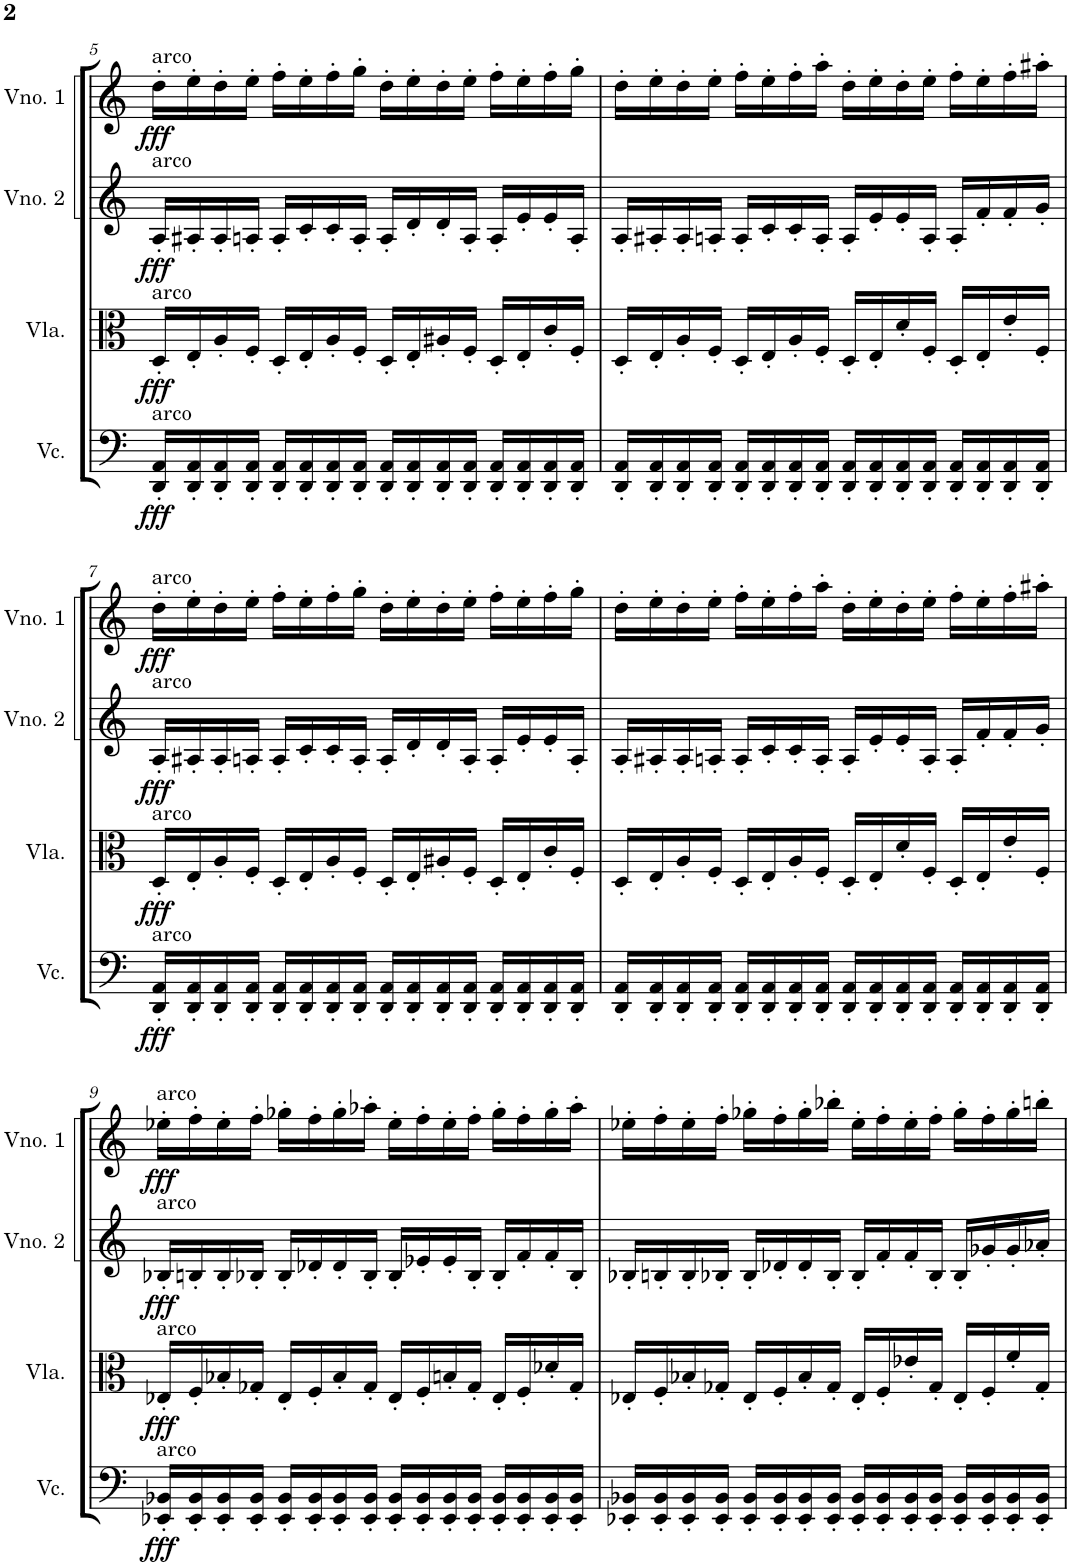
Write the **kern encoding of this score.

**kern	**dynam	**kern	**dynam	**kern	**dynam	**kern	**dynam
*part4	*part4	*part3	*part3	*part2	*part2	*part1	*part1
*staff4	*staff4	*staff3	*staff3	*staff2	*staff2	*staff1	*staff1
*I"Violoncelo	*	*I"Viola	*	*I"Violino 2	*	*I"Violino 1	*
*I'Vc.	*	*I'Vla.	*	*I'Vno. 2	*	*I'Vno. 1	*
!!LO:PB:g=z
*clefF4	*	*clefC3	*	*clefG2	*	*clefG2	*
*k[]	*	*k[]	*	*k[]	*	*k[]	*
*M4/4	*	*M4/4	*	*M4/4	*	*M4/4	*
=5	=5	=5	=5	=5	=5	=5	=5
!	!	!	!	!	!	!LO:TX:a:t=arco	!
!	!	!	!	!LO:TX:a:t=arco	!	!	!
!	!	!LO:TX:a:t=arco	!	!	!	!	!
!LO:TX:a:t=arco	!	!	!	!	!	!	!
!	!LO:DY:b	!	!LO:DY:b	!	!LO:DY:b	!	!LO:DY:b
16DD/' 16AA/'LL	fff	16D'/LL	fff	16A'/LL	fff	16dd'\LL	fff
16DD/' 16AA/'	.	16E'/	.	16A#X'/	.	16ee'\	.
16DD/' 16AA/'	.	16A'/	.	16A#'/	.	16dd'\	.
16DD/' 16AA/'JJ	.	16F'/JJ	.	16An'/JJ	.	16ee'\JJ	.
16DD/' 16AA/'LL	.	16D'/LL	.	16A'/LL	.	16ff'\LL	.
16DD/' 16AA/'	.	16E'/	.	16c'/	.	16ee'\	.
16DD/' 16AA/'	.	16A'/	.	16c'/	.	16ff'\	.
16DD/' 16AA/'JJ	.	16F'/JJ	.	16A'/JJ	.	16gg'\JJ	.
16DD/' 16AA/'LL	.	16D'/LL	.	16A'/LL	.	16dd'\LL	.
16DD/' 16AA/'	.	16E'/	.	16d'/	.	16ee'\	.
16DD/' 16AA/'	.	16A#X'/	.	16d'/	.	16dd'\	.
16DD/' 16AA/'JJ	.	16F'/JJ	.	16A'/JJ	.	16ee'\JJ	.
16DD/' 16AA/'LL	.	16D'/LL	.	16A'/LL	.	16ff'\LL	.
16DD/' 16AA/'	.	16E'/	.	16e'/	.	16ee'\	.
16DD/' 16AA/'	.	16c'/	.	16e'/	.	16ff'\	.
16DD/' 16AA/'JJ	.	16F'/JJ	.	16A'/JJ	.	16gg'\JJ	.
=6	=6	=6	=6	=6	=6	=6	=6
16DD/' 16AA/'LL	.	16D'/LL	.	16A'/LL	.	16dd'\LL	.
16DD/' 16AA/'	.	16E'/	.	16A#X'/	.	16ee'\	.
16DD/' 16AA/'	.	16A'/	.	16A#'/	.	16dd'\	.
16DD/' 16AA/'JJ	.	16F'/JJ	.	16An'/JJ	.	16ee'\JJ	.
16DD/' 16AA/'LL	.	16D'/LL	.	16A'/LL	.	16ff'\LL	.
16DD/' 16AA/'	.	16E'/	.	16c'/	.	16ee'\	.
16DD/' 16AA/'	.	16A'/	.	16c'/	.	16ff'\	.
16DD/' 16AA/'JJ	.	16F'/JJ	.	16A'/JJ	.	16aa'\JJ	.
16DD/' 16AA/'LL	.	16D'/LL	.	16A'/LL	.	16dd'\LL	.
16DD/' 16AA/'	.	16E'/	.	16e'/	.	16ee'\	.
16DD/' 16AA/'	.	16d'/	.	16e'/	.	16dd'\	.
16DD/' 16AA/'JJ	.	16F'/JJ	.	16A'/JJ	.	16ee'\JJ	.
16DD/' 16AA/'LL	.	16D'/LL	.	16A'/LL	.	16ff'\LL	.
16DD/' 16AA/'	.	16E'/	.	16f'/	.	16ee'\	.
16DD/' 16AA/'	.	16e'/	.	16f'/	.	16ff'\	.
16DD/' 16AA/'JJ	.	16F'/JJ	.	16g'/JJ	.	16aa#X'\JJ	.
!!LO:LB:g=z
=7	=7	=7	=7	=7	=7	=7	=7
!	!	!	!	!	!	!LO:TX:a:t=arco	!
!	!	!	!	!LO:TX:a:t=arco	!	!	!
!	!	!LO:TX:a:t=arco	!	!	!	!	!
!LO:TX:a:t=arco	!	!	!	!	!	!	!
!	!LO:DY:b	!	!LO:DY:b	!	!LO:DY:b	!	!LO:DY:b
16DD/' 16AA/'LL	fff	16D'/LL	fff	16A'/LL	fff	16dd'\LL	fff
16DD/' 16AA/'	.	16E'/	.	16A#X'/	.	16ee'\	.
16DD/' 16AA/'	.	16A'/	.	16A#'/	.	16dd'\	.
16DD/' 16AA/'JJ	.	16F'/JJ	.	16An'/JJ	.	16ee'\JJ	.
16DD/' 16AA/'LL	.	16D'/LL	.	16A'/LL	.	16ff'\LL	.
16DD/' 16AA/'	.	16E'/	.	16c'/	.	16ee'\	.
16DD/' 16AA/'	.	16A'/	.	16c'/	.	16ff'\	.
16DD/' 16AA/'JJ	.	16F'/JJ	.	16A'/JJ	.	16gg'\JJ	.
16DD/' 16AA/'LL	.	16D'/LL	.	16A'/LL	.	16dd'\LL	.
16DD/' 16AA/'	.	16E'/	.	16d'/	.	16ee'\	.
16DD/' 16AA/'	.	16A#X'/	.	16d'/	.	16dd'\	.
16DD/' 16AA/'JJ	.	16F'/JJ	.	16A'/JJ	.	16ee'\JJ	.
16DD/' 16AA/'LL	.	16D'/LL	.	16A'/LL	.	16ff'\LL	.
16DD/' 16AA/'	.	16E'/	.	16e'/	.	16ee'\	.
16DD/' 16AA/'	.	16c'/	.	16e'/	.	16ff'\	.
16DD/' 16AA/'JJ	.	16F'/JJ	.	16A'/JJ	.	16gg'\JJ	.
=8	=8	=8	=8	=8	=8	=8	=8
16DD/' 16AA/'LL	.	16D'/LL	.	16A'/LL	.	16dd'\LL	.
16DD/' 16AA/'	.	16E'/	.	16A#X'/	.	16ee'\	.
16DD/' 16AA/'	.	16A'/	.	16A#'/	.	16dd'\	.
16DD/' 16AA/'JJ	.	16F'/JJ	.	16An'/JJ	.	16ee'\JJ	.
16DD/' 16AA/'LL	.	16D'/LL	.	16A'/LL	.	16ff'\LL	.
16DD/' 16AA/'	.	16E'/	.	16c'/	.	16ee'\	.
16DD/' 16AA/'	.	16A'/	.	16c'/	.	16ff'\	.
16DD/' 16AA/'JJ	.	16F'/JJ	.	16A'/JJ	.	16aa'\JJ	.
16DD/' 16AA/'LL	.	16D'/LL	.	16A'/LL	.	16dd'\LL	.
16DD/' 16AA/'	.	16E'/	.	16e'/	.	16ee'\	.
16DD/' 16AA/'	.	16d'/	.	16e'/	.	16dd'\	.
16DD/' 16AA/'JJ	.	16F'/JJ	.	16A'/JJ	.	16ee'\JJ	.
16DD/' 16AA/'LL	.	16D'/LL	.	16A'/LL	.	16ff'\LL	.
16DD/' 16AA/'	.	16E'/	.	16f'/	.	16ee'\	.
16DD/' 16AA/'	.	16e'/	.	16f'/	.	16ff'\	.
16DD/' 16AA/'JJ	.	16F'/JJ	.	16g'/JJ	.	16aa#X'\JJ	.
!!LO:LB:g=z
=9	=9	=9	=9	=9	=9	=9	=9
!	!	!	!	!	!	!LO:TX:a:t=arco	!
!	!	!	!	!LO:TX:a:t=arco	!	!	!
!	!	!LO:TX:a:t=arco	!	!	!	!	!
!LO:TX:a:t=arco	!	!	!	!	!	!	!
!	!LO:DY:b	!	!LO:DY:b	!	!LO:DY:b	!	!LO:DY:b
16EE-X/' 16BB-X/'LL	fff	16E-X'/LL	fff	16B-X'/LL	fff	16ee-X'\LL	fff
16EE-/' 16BB-/'	.	16F'/	.	16Bn'/	.	16ff'\	.
16EE-/' 16BB-/'	.	16B-X'/	.	16B'/	.	16ee-'\	.
16EE-/' 16BB-/'JJ	.	16G-X'/JJ	.	16B-X'/JJ	.	16ff'\JJ	.
16EE-/' 16BB-/'LL	.	16E-'/LL	.	16B-'/LL	.	16gg-X'\LL	.
16EE-/' 16BB-/'	.	16F'/	.	16d-X'/	.	16ff'\	.
16EE-/' 16BB-/'	.	16B-'/	.	16d-'/	.	16gg-'\	.
16EE-/' 16BB-/'JJ	.	16G-'/JJ	.	16B-'/JJ	.	16aa-X'\JJ	.
16EE-/' 16BB-/'LL	.	16E-'/LL	.	16B-'/LL	.	16ee-'\LL	.
16EE-/' 16BB-/'	.	16F'/	.	16e-X'/	.	16ff'\	.
16EE-/' 16BB-/'	.	16Bn'/	.	16e-'/	.	16ee-'\	.
16EE-/' 16BB-/'JJ	.	16G-'/JJ	.	16B-'/JJ	.	16ff'\JJ	.
16EE-/' 16BB-/'LL	.	16E-'/LL	.	16B-'/LL	.	16gg-'\LL	.
16EE-/' 16BB-/'	.	16F'/	.	16f'/	.	16ff'\	.
16EE-/' 16BB-/'	.	16d-X'/	.	16f'/	.	16gg-'\	.
16EE-/' 16BB-/'JJ	.	16G-'/JJ	.	16B-'/JJ	.	16aa-'\JJ	.
=10	=10	=10	=10	=10	=10	=10	=10
16EE-X/' 16BB-X/'LL	.	16E-X'/LL	.	16B-X'/LL	.	16ee-X'\LL	.
16EE-/' 16BB-/'	.	16F'/	.	16Bn'/	.	16ff'\	.
16EE-/' 16BB-/'	.	16B-X'/	.	16B'/	.	16ee-'\	.
16EE-/' 16BB-/'JJ	.	16G-X'/JJ	.	16B-X'/JJ	.	16ff'\JJ	.
16EE-/' 16BB-/'LL	.	16E-'/LL	.	16B-'/LL	.	16gg-X'\LL	.
16EE-/' 16BB-/'	.	16F'/	.	16d-X'/	.	16ff'\	.
16EE-/' 16BB-/'	.	16B-'/	.	16d-'/	.	16gg-'\	.
16EE-/' 16BB-/'JJ	.	16G-'/JJ	.	16B-'/JJ	.	16bb-X'\JJ	.
16EE-/' 16BB-/'LL	.	16E-'/LL	.	16B-'/LL	.	16ee-'\LL	.
16EE-/' 16BB-/'	.	16F'/	.	16f'/	.	16ff'\	.
16EE-/' 16BB-/'	.	16e-X'/	.	16f'/	.	16ee-'\	.
16EE-/' 16BB-/'JJ	.	16G-'/JJ	.	16B-'/JJ	.	16ff'\JJ	.
16EE-/' 16BB-/'LL	.	16E-'/LL	.	16B-'/LL	.	16gg-'\LL	.
16EE-/' 16BB-/'	.	16F'/	.	16g-X'/	.	16ff'\	.
16EE-/' 16BB-/'	.	16f'/	.	16g-'/	.	16gg-'\	.
16EE-/' 16BB-/'JJ	.	16G-'/JJ	.	16a-X'/JJ	.	16bbn'\JJ	.
=	=	=	=	=	=	=	=
*-	*-	*-	*-	*-	*-	*-	*-
